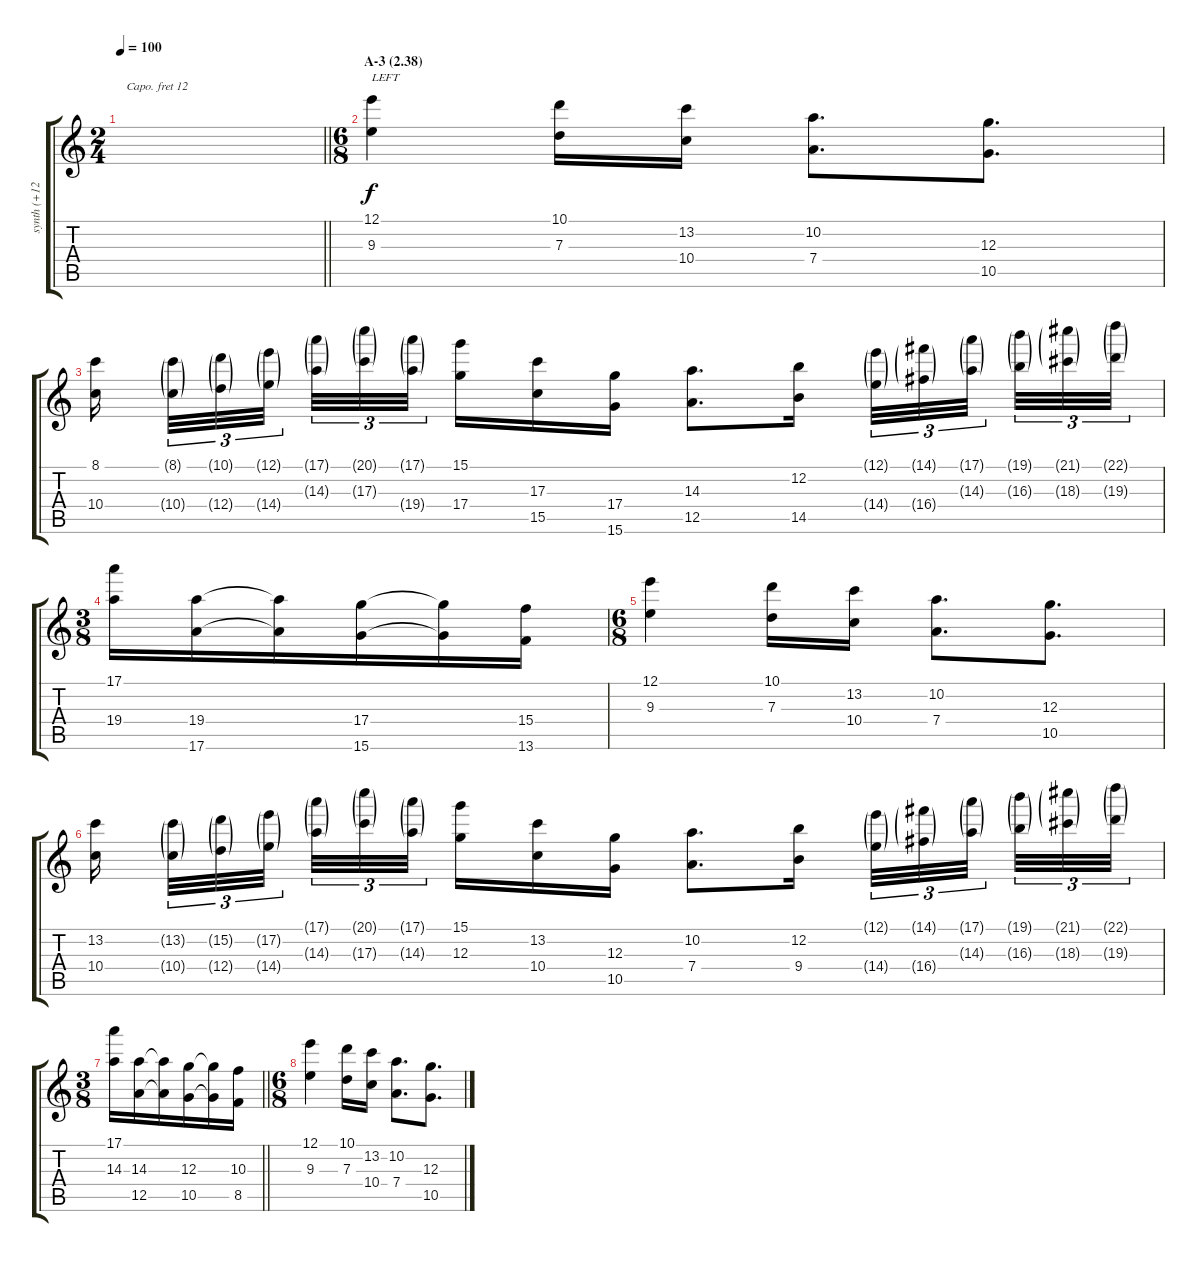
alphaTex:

\track ("synth (+12)" "synth (+12") {instrument lead2sawtooth}
\staff {score tabs}
\capo 12
\tuning (E4 B3 G3 D3 A2 E2) {hide}
\ts (2 4)
\tempo 100
\clef g2
\barLineRight lightlight
\ks c
|
\ts (6 8)
\section ("" "A-3 (2.38)")
(12.1 9.3).4{txt "LEFT" balance 0} (10.1 7.3).16 (13.2 10.4).16 (10.2 7.4).8{d} (12.3 10.5).8{d} |
(8.1 10.4).16{beam splitsecondary} (8.1{g} 10.4{g}).32{tu (3 2)} (10.1{g} 12.4{g}).32{tu (3 2)} (12.1{g} 14.4{g}).32{tu (3 2) beam splitsecondary} (17.1{g} 14.3{g}).32{tu (3 2)} (20.1{g} 17.3{g}).32{tu (3 2)} (17.1{g} 19.4{g}).32{tu (3 2) beam splitsecondary} (15.1 17.4).16 (17.3 15.5).16 (17.4 15.6).16 (14.3 12.5).8{d} (12.2 14.5).16{beam splitsecondary} (12.1{g} 14.4{g}).32{tu (3 2)} (14.1{g} 16.4{g}).32{tu (3 2)} (17.1{g} 14.3{g}).32{tu (3 2) beam splitsecondary} (19.1{g} 16.3{g}).32{tu (3 2)} (21.1{g} 18.3{g}).32{tu (3 2)} (22.1{g} 19.3{g}).32{tu (3 2)} |
\ts (3 8)
(17.1 19.4).16 (19.4 17.6).16 (19.4{t} 17.6{t}).16 (17.4 15.6).16 (17.4{t} 15.6{t}).16 (15.4 13.6).16 |
\ts (6 8)
(12.1 9.3).4 (10.1 7.3).16 (13.2 10.4).16 (10.2 7.4).8{d} (12.3 10.5).8{d} |
(13.2 10.4).16{beam splitsecondary} (13.2{g} 10.4{g}).32{tu (3 2)} (15.2{g} 12.4{g}).32{tu (3 2)} (17.2{g} 14.4{g}).32{tu (3 2) beam splitsecondary} (17.1{g} 14.3{g}).32{tu (3 2)} (20.1{g} 17.3{g}).32{tu (3 2)} (17.1{g} 14.3{g}).32{tu (3 2) beam splitsecondary} (15.1 12.3).16 (13.2 10.4).16 (12.3 10.5).16 (10.2 7.4).8{d} (12.2 9.4).16{beam splitsecondary} (12.1{g} 14.4{g}).32{tu (3 2)} (14.1{g} 16.4{g}).32{tu (3 2)} (17.1{g} 14.3{g}).32{tu (3 2) beam splitsecondary} (19.1{g} 16.3{g}).32{tu (3 2)} (21.1{g} 18.3{g}).32{tu (3 2)} (22.1{g} 19.3{g}).32{tu (3 2)} |
\ts (3 8)
\barLineRight lightlight
(17.1 14.3).16 (14.3 12.5).16 (14.3{t} 12.5{t}).16 (12.3 10.5).16 (12.3{t} 10.5{t}).16 (10.3 8.5).16 |
\ts (6 8)
(12.1 9.3).4 (10.1 7.3).16 (13.2 10.4).16 (10.2 7.4).8{d} (12.3 10.5).8{d}
